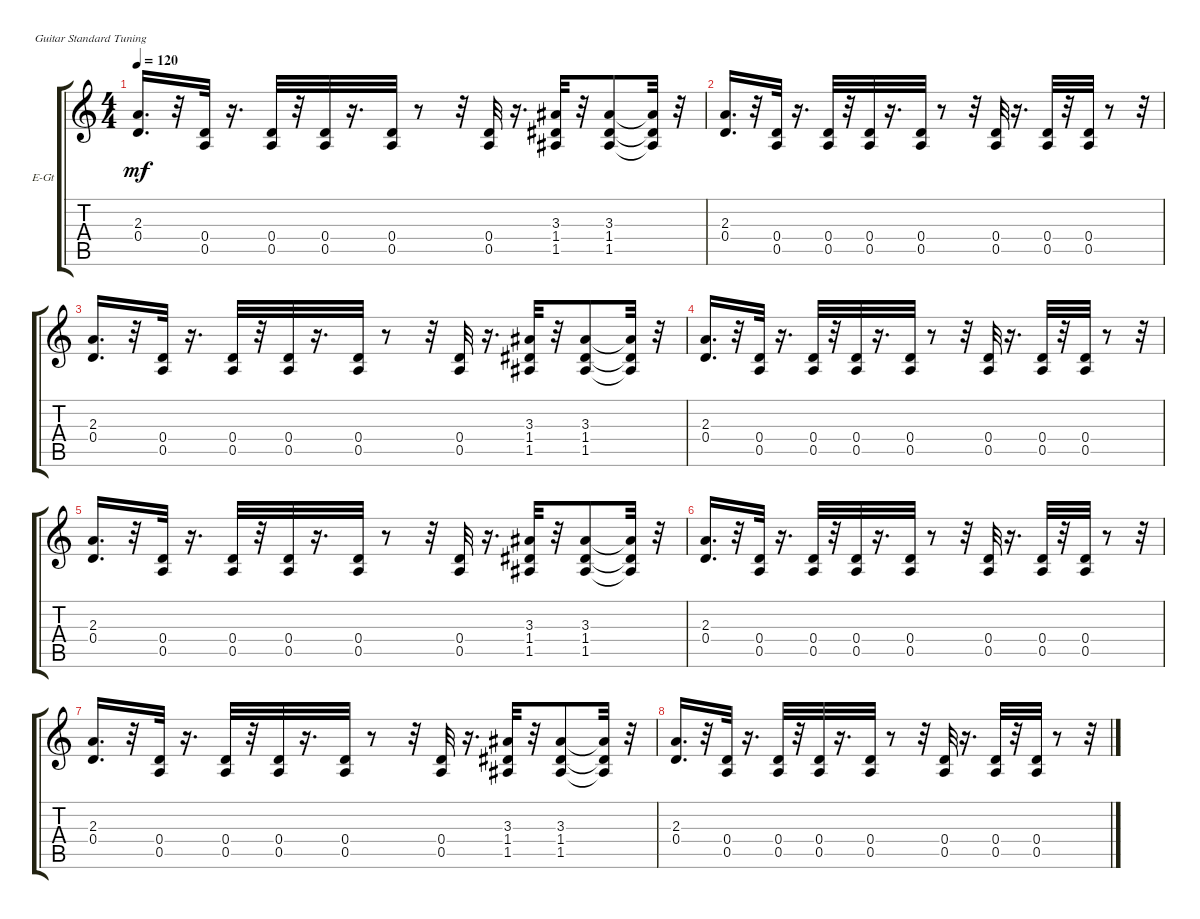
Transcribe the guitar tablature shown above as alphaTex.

\bracketExtendMode groupsimilarinstruments
\firstSystemTrackNameOrientation horizontal
\otherSystemsTrackNameOrientation horizontal
\track ("" "E-Gt") {instrument electricguitarclean}
\staff {score tabs}
\tuning (E4 B3 G3 D3 A2 E2)
\ts (4 4)
\tempo 120
\clef g2
\ks c
(2.3 0.4).16{d dy mf} r.32 (0.5 0.4).32 r.16{d} (0.5 0.4).32 r.32 (0.5 0.4).32 r.16{d} (0.4 0.5).32 r.8 r.32 (0.4 0.5).32 r.16{d} (3.3 1.4 1.5).32 r.32 (3.3 1.4 1.5).8 (3.3{t} 1.4{t} 1.5{t}).32 r.32 |
(2.3 0.4).16{d} r.32 (0.5 0.4).32 r.16{d} (0.5 0.4).32 r.32 (0.5 0.4).32 r.16{d} (0.4 0.5).32 r.8 r.32 (0.4 0.5).32 r.16{d} (0.4 0.5).32 r.32 (0.4 0.5).32 r.8 r.32 |
(2.3 0.4).16{d} r.32 (0.5 0.4).32 r.16{d} (0.5 0.4).32 r.32 (0.5 0.4).32 r.16{d} (0.4 0.5).32 r.8 r.32 (0.4 0.5).32 r.16{d} (3.3 1.4 1.5).32 r.32 (3.3 1.4 1.5).8 (3.3{t} 1.4{t} 1.5{t}).32 r.32 |
(2.3 0.4).16{d} r.32 (0.5 0.4).32 r.16{d} (0.5 0.4).32 r.32 (0.5 0.4).32 r.16{d} (0.4 0.5).32 r.8 r.32 (0.4 0.5).32 r.16{d} (0.4 0.5).32 r.32 (0.4 0.5).32 r.8 r.32 |
(2.3 0.4).16{d} r.32 (0.5 0.4).32 r.16{d} (0.5 0.4).32 r.32 (0.5 0.4).32 r.16{d} (0.4 0.5).32 r.8 r.32 (0.4 0.5).32 r.16{d} (3.3 1.4 1.5).32 r.32 (3.3 1.4 1.5).8 (3.3{t} 1.4{t} 1.5{t}).32 r.32 |
(2.3 0.4).16{d} r.32 (0.5 0.4).32 r.16{d} (0.5 0.4).32 r.32 (0.5 0.4).32 r.16{d} (0.4 0.5).32 r.8 r.32 (0.4 0.5).32 r.16{d} (0.4 0.5).32 r.32 (0.4 0.5).32 r.8 r.32 |
(2.3 0.4).16{d} r.32 (0.5 0.4).32 r.16{d} (0.5 0.4).32 r.32 (0.5 0.4).32 r.16{d} (0.4 0.5).32 r.8 r.32 (0.4 0.5).32 r.16{d} (3.3 1.4 1.5).32 r.32 (3.3 1.4 1.5).8 (3.3{t} 1.4{t} 1.5{t}).32 r.32 |
(2.3 0.4).16{d} r.32 (0.5 0.4).32 r.16{d} (0.5 0.4).32 r.32 (0.5 0.4).32 r.16{d} (0.4 0.5).32 r.8 r.32 (0.4 0.5).32 r.16{d} (0.4 0.5).32 r.32 (0.4 0.5).32 r.8 r.32
